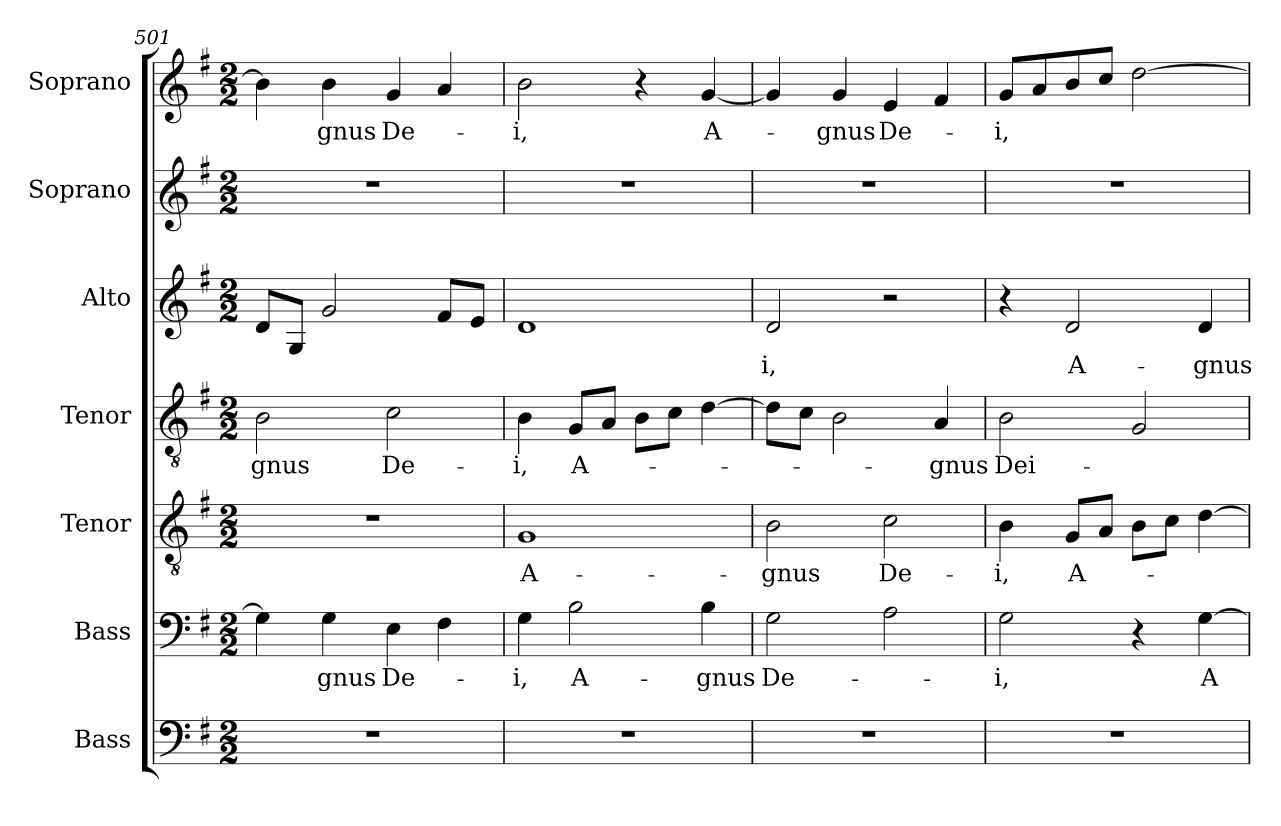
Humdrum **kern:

**kern	**kern	**text	**kern	**text	**kern	**text	**kern	**text	**kern	**kern	**text
*part7	*part6	*part6	*part5	*part5	*part4	*part4	*part3	*part3	*part2	*part1	*part1
*staff7	*staff6	*staff6	*staff5	*staff5	*staff4	*staff4	*staff3	*staff3	*staff2	*staff1	*staff1
*I"Bass	*I"Bass	*	*I"Tenor	*	*I"Tenor	*	*I"Alto	*	*I"Soprano	*I"Soprano	*
*I'B.	*I'B.	*	*I'T.	*	*I'T.	*	*I'A.	*	*I'S.	*I'S.	*
*clefF4	*clefF4	*	*clefGv2	*	*clefGv2	*	*clefG2	*	*clefG2	*clefG2	*
*	*	*	*ITrd7c12	*	*ITrd7c12	*	*	*	*	*	*
*k[f#]	*k[f#]	*	*k[f#]	*	*k[f#]	*	*k[f#]	*	*k[f#]	*k[f#]	*
*G:	*G:	*	*G:	*	*G:	*	*G:	*	*G:	*G:	*
*M2/2	*M2/2	*	*M2/2	*	*M2/2	*	*M2/2	*	*M2/2	*M2/2	*
=501	=501	=501	=501	=501	=501	=501	=501	=501	=501	=501	=501
!	!	!	!	!	!	!LO:LY:b:color=#000000	!	!	!	!	!
1r	4Gi\]	.	1r	.	2BBi\	-gnus	8di/L	.	1r	4bi\]	.
.	.	.	.	.	.	.	8Gi/J	.	.	.	.
!	!	!LO:LY:b:color=#000000	!	!	!	!	!	!	!	!	!
!	!	!	!	!	!	!	!	!	!	!	!LO:LY:b:color=#000000
.	4Gi\	-gnus	.	.	.	.	2gi/	.	.	4bi\	-gnus
!	!	!LO:LY:b:color=#000000	!	!	!	!	!	!	!	!	!
!	!	!	!	!	!	!LO:LY:b:color=#000000	!	!	!	!	!
!	!	!	!	!	!	!	!	!	!	!	!LO:LY:b:color=#000000
.	4Ei\	De-	.	.	2Ci\	De-	.	.	.	4gi/	De-
.	4F#i\	.	.	.	.	.	8f#i/L	.	.	4ai/	.
.	.	.	.	.	.	.	8ei/J	.	.	.	.
=502	=502	=502	=502	=502	=502	=502	=502	=502	=502	=502	=502
!	!	!LO:LY:b:color=#000000	!	!	!	!	!	!	!	!	!
!	!	!	!	!LO:LY:b:color=#000000	!	!	!	!	!	!	!
!	!	!	!	!	!	!LO:LY:b:color=#000000	!	!	!	!	!
!	!	!	!	!	!	!	!	!	!	!	!LO:LY:b:color=#000000
1r	4Gi\	-i,	1GGi	A-	4BBi\	-i,	1di	.	1r	2bi\	-i,
!	!	!LO:LY:b:color=#000000	!	!	!	!	!	!	!	!	!
!	!	!	!	!	!	!LO:LY:b:color=#000000	!	!	!	!	!
.	2Bi\	A-	.	.	8GGi/L	A-	.	.	.	.	.
.	.	.	.	.	8AAi/J	.	.	.	.	.	.
.	.	.	.	.	8BBi\L	.	.	.	.	4r	.
.	.	.	.	.	8Ci\J	.	.	.	.	.	.
!	!	!LO:LY:b:color=#000000	!	!	!	!	!	!	!	!	!
!	!	!	!	!	!	!	!	!	!	!	!LO:LY:b:color=#000000
.	4Bi\	-gnus	.	.	[4Di\	.	.	.	.	[4gi/	A-
=503	=503	=503	=503	=503	=503	=503	=503	=503	=503	=503	=503
!	!	!LO:LY:b:color=#000000	!	!	!	!	!	!	!	!	!
!	!	!	!	!LO:LY:b:color=#000000	!	!	!	!	!	!	!
!	!	!	!	!	!	!	!	!LO:LY:b:color=#000000	!	!	!
1r	2Gi\	De-	2BBi\	-gnus	8Di\L]	.	2di/	-i,	1r	4gi/]	.
.	.	.	.	.	8Ci\J	.	.	.	.	.	.
!	!	!	!	!	!	!	!	!	!	!	!LO:LY:b:color=#000000
.	.	.	.	.	2BBi\	.	.	.	.	4gi/	-gnus
!	!	!	!	!LO:LY:b:color=#000000	!	!	!	!	!	!	!
!	!	!	!	!	!	!	!	!	!	!	!LO:LY:b:color=#000000
.	2Ai\	.	2Ci\	De-	.	.	2r	.	.	4ei/	De-
!	!	!	!	!	!	!LO:LY:b:color=#000000	!	!	!	!	!
.	.	.	.	.	4AAi/	-gnus	.	.	.	4f#i/	.
=504	=504	=504	=504	=504	=504	=504	=504	=504	=504	=504	=504
!	!	!LO:LY:b:color=#000000	!	!	!	!	!	!	!	!	!
!	!	!	!	!LO:LY:b:color=#000000	!	!	!	!	!	!	!
!	!	!	!	!	!	!LO:LY:b:color=#000000	!	!	!	!	!
!	!	!	!	!	!	!	!	!	!	!	!LO:LY:b:color=#000000
1r	2Gi\	-i,	4BBi\	-i,	2BBi\	Dei-	4r	.	1r	8gi/L	-i,
.	.	.	.	.	.	.	.	.	.	8ai/	.
!	!	!	!	!LO:LY:b:color=#000000	!	!	!	!	!	!	!
!	!	!	!	!	!	!	!	!LO:LY:b:color=#000000	!	!	!
.	.	.	8GGi/L	A-	.	.	2di/	A-	.	8bi/	.
.	.	.	8AAi/J	.	.	.	.	.	.	8cci/J	.
.	4r	.	8BBi\L	.	2GGi/	.	.	.	.	[2ddi\	.
.	.	.	8Ci\J	.	.	.	.	.	.	.	.
!	!	!LO:LY:b:color=#000000	!	!	!	!	!	!	!	!	!
!	!	!	!	!	!	!	!	!LO:LY:b:color=#000000	!	!	!
.	[4Gi\	A-	[4Di\	.	.	.	4di/	-gnus	.	.	.
=	=	=	=	=	=	=	=	=	=	=	=
*-	*-	*-	*-	*-	*-	*-	*-	*-	*-	*-	*-
